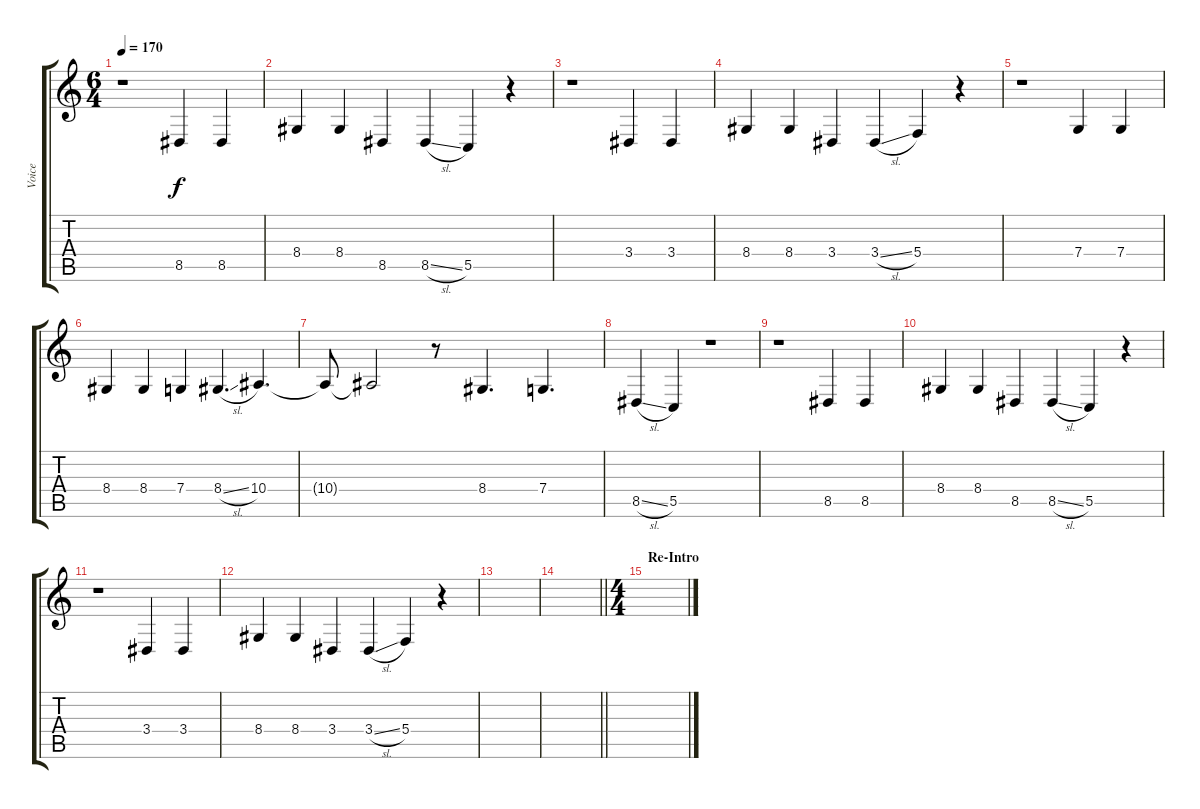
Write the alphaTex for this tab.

\track ("Voice" "Voice") {instrument lead1square}
\staff {score tabs}
\tuning (D4 A3 F3 C3 G2 C2) {hide}
\ts (6 4)
\tempo 170
\clef g2
\ks c
r.1{dy f} 8.5.4 8.5.4 |
8.4.4 8.4.4 8.5.4 8.5{sl}.4 5.5.4 r.4 |
r.1 3.4.4 3.4.4 |
8.4.4 8.4.4 3.4.4 3.4{sl}.4 5.4.4 r.4 |
r.1 7.4.4 7.4.4 |
8.4.4 8.4.4 7.4.4 8.4{sl}.4{d} 10.4.4{d} |
10.4{t}.8 10.4{t}.2 r.8 8.4.4{d} 7.4.4{d} |
8.5{sl}.4 5.5.4 r.1 |
r.1 8.5.4 8.5.4 |
8.4.4 8.4.4 8.5.4 8.5{sl}.4 5.5.4 r.4 |
r.1 3.4.4 3.4.4 |
8.4.4 8.4.4 3.4.4 3.4{sl}.4 5.4.4 r.4 |
|
\barLineRight lightlight
|
\ts (4 4)
\section ("" "Re-Intro")
